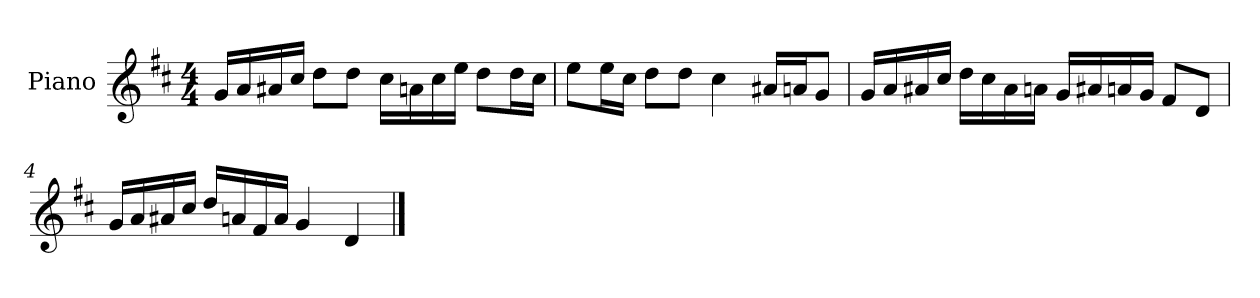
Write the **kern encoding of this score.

**kern
*part1
*staff1
*I"Piano
*I'P-no
*clefG2
*k[f#c#]
*M4/4
*MM90
=1
16g/LL
16a/
16a#X/
16cc#/JJ
8dd\L
8dd\J
16cc#\LL
16an\
16cc#\
16ee\JJ
8dd\L
16dd\L
16cc#\JJ
=2
8ee\L
16ee\L
16cc#\JJ
8dd\L
8dd\J
4cc#\
16a#X/LL
16an/J
8g/J
=3
16g/LL
16a/
16a#X/
16cc#/JJ
16dd\LL
16cc#\
16a#\
16an\JJ
16g/LL
16a#X/
16an/
16g/JJ
8f#/L
8d/J
!!LO:LB:g=z
=4
16g/LL
16a/
16a#X/
16cc#/JJ
16dd/LL
16an/
16f#/
16a/JJ
4g/
4d/
==
*-
